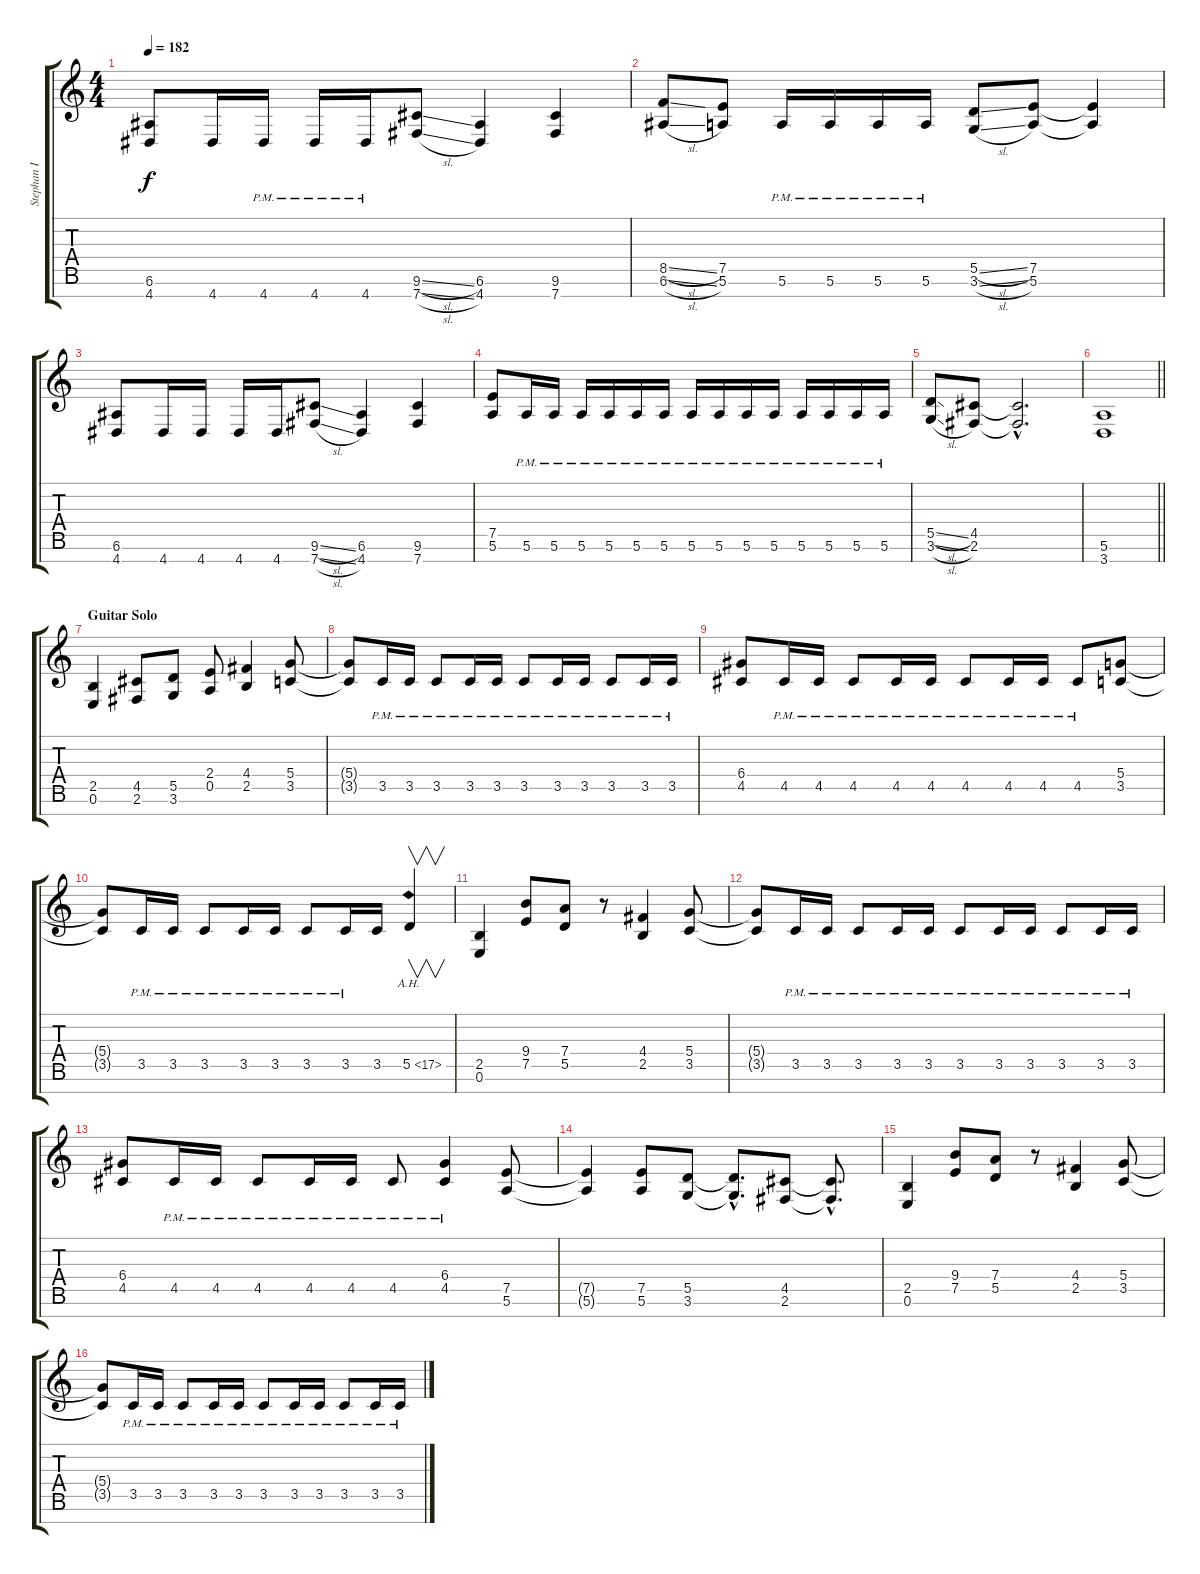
\track ("Stephan I" "Stephan I") {instrument distortionguitar}
\staff {score tabs}
\tuning (E4 B3 G3 D3 A2 E2 B1) {hide}
\ts (4 4)
\tempo 182
\clef g2
\ks c
(6.6 4.7).8{dy f} 4.7.16 4.7{pm}.16 4.7{pm}.16 4.7{pm}.16 (9.6{sl} 7.7{sl}).8 (6.6 4.7).4 (9.6 7.7).4 |
(8.5{sl} 6.6{sl}).8 (7.5 5.6).8 5.6{pm}.16 5.6{pm}.16 5.6{pm}.16 5.6{pm}.16 (5.5{sl} 3.6{sl}).8 (7.5 5.6).8 (7.5{t} 5.6{t}).4 |
(6.6 4.7).8 4.7.16 4.7.16 4.7.16 4.7.16 (9.6{sl} 7.7{sl}).8 (6.6 4.7).4 (9.6 7.7).4 |
(7.5 5.6).8 5.6{pm}.16 5.6{pm}.16 5.6{pm}.16 5.6{pm}.16 5.6{pm}.16 5.6{pm}.16 5.6{pm}.16 5.6{pm}.16 5.6{pm}.16 5.6{pm}.16 5.6{pm}.16 5.6{pm}.16 5.6{pm}.16 5.6{pm}.16 |
(5.5{sl} 3.6{sl}).8 (4.5 2.6).8 (4.5{hac t} 2.6{hac t}).2{d} |
\barLineRight lightlight
(5.6 3.7).1 |
\section ("" "Guitar Solo")
(2.5 0.6).4 (4.5 2.6).8 (5.5 3.6).8 (2.4 0.5).8 (4.4 2.5).4 (5.4 3.5).8 |
(5.4{t} 3.5{t}).8 3.5{pm}.16 3.5{pm}.16 3.5{pm}.8 3.5{pm}.16 3.5{pm}.16 3.5{pm}.8 3.5{pm}.16 3.5{pm}.16 3.5{pm}.8 3.5{pm}.16 3.5{pm}.16 |
(6.4 4.5).8 4.5{pm}.16 4.5{pm}.16 4.5{pm}.8 4.5{pm}.16 4.5{pm}.16 4.5{pm}.8 4.5{pm}.16 4.5{pm}.16 4.5{pm}.8 (5.4 3.5).8 |
(5.4{t} 3.5{t}).8 3.5{pm}.16 3.5{pm}.16 3.5{pm}.8 3.5{pm}.16 3.5{pm}.16 3.5{pm}.8 3.5{pm}.16 3.5.16 5.5{ah 12}.4{v} |
(2.5 0.6).4 (9.4 7.5).8 (7.4 5.5).8 r.8 (4.4 2.5).4 (5.4 3.5).8 |
(5.4{t} 3.5{t}).8 3.5{pm}.16 3.5{pm}.16 3.5{pm}.8 3.5{pm}.16 3.5{pm}.16 3.5{pm}.8 3.5{pm}.16 3.5{pm}.16 3.5{pm}.8 3.5{pm}.16 3.5{pm}.16 |
(6.4 4.5).8 4.5{pm}.16 4.5{pm}.16 4.5{pm}.8 4.5{pm}.16 4.5{pm}.16 4.5{pm}.8 (6.4 4.5{pm}).4 (7.5 5.6).8 |
(7.5{t} 5.6{t}).4 (7.5 5.6).8 (5.5 3.6).8 (5.5{hac t} 3.6{hac t}).8{d} (4.5 2.6).8 (4.5{hac t} 2.6{hac t}).8{d} |
(2.5 0.6).4 (9.4 7.5).8 (7.4 5.5).8 r.8 (4.4 2.5).4 (5.4 3.5).8 |
(5.4{t} 3.5{t}).8 3.5{pm}.16 3.5{pm}.16 3.5{pm}.8 3.5{pm}.16 3.5{pm}.16 3.5{pm}.8 3.5{pm}.16 3.5{pm}.16 3.5{pm}.8 3.5{pm}.16 3.5{pm}.16
